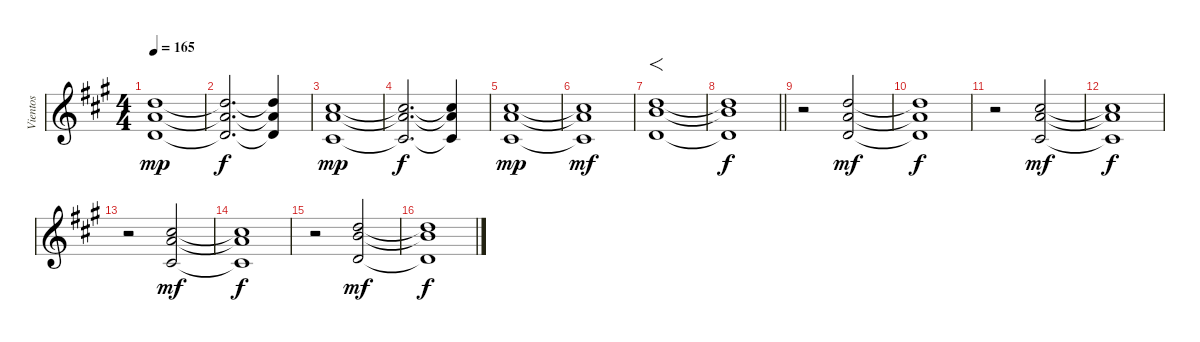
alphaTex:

\track ("Vientos" "Vientos") {instrument brasssection}
\staff {score}
\tuning (E4 B3 G3 D3 A2 E2) {hide}
\ts (4 4)
\tempo 165
\clef g2
\ks a
(10.1 10.2 7.3).1{dy mp volume 14} |
(10.1{t} 10.2{t} 7.3{t}).2{d dy f} (10.1{t} 10.2{t} 7.3{t}).4{volume 0} |
(9.1 10.2 6.3).1{dy mp volume 14} |
(9.1{t} 10.2{t} 6.3{t}).2{d dy f} (9.1{t} 10.2{t} 6.3{t}).4{volume 5} |
(9.1 10.2 6.3).1{dy mp volume 14} |
(9.1{t} 10.2{t} 6.3{t}).1{dy mf} |
(10.1 12.2 7.3).1{f} |
\barLineRight lightlight
(10.1{t} 12.2{t} 7.3{t}).1{dy f} |
r.2{volume 3} (10.1 10.2 7.3).2{dy mf volume 14} |
(10.1{t} 10.2{t} 7.3{t}).1{dy f} |
r.2{volume 3} (9.1 10.2 6.3).2{dy mf volume 14} |
(9.1{t} 10.2{t} 6.3{t}).1{dy f} |
r.2{volume 3} (9.1 10.2 6.3).2{dy mf volume 14} |
(9.1{t} 10.2{t} 6.3{t}).1{dy f} |
r.2{volume 3} (10.1 12.2 7.3).2{dy mf volume 14} |
(10.1{t} 12.2{t} 7.3{t}).1{dy f}
